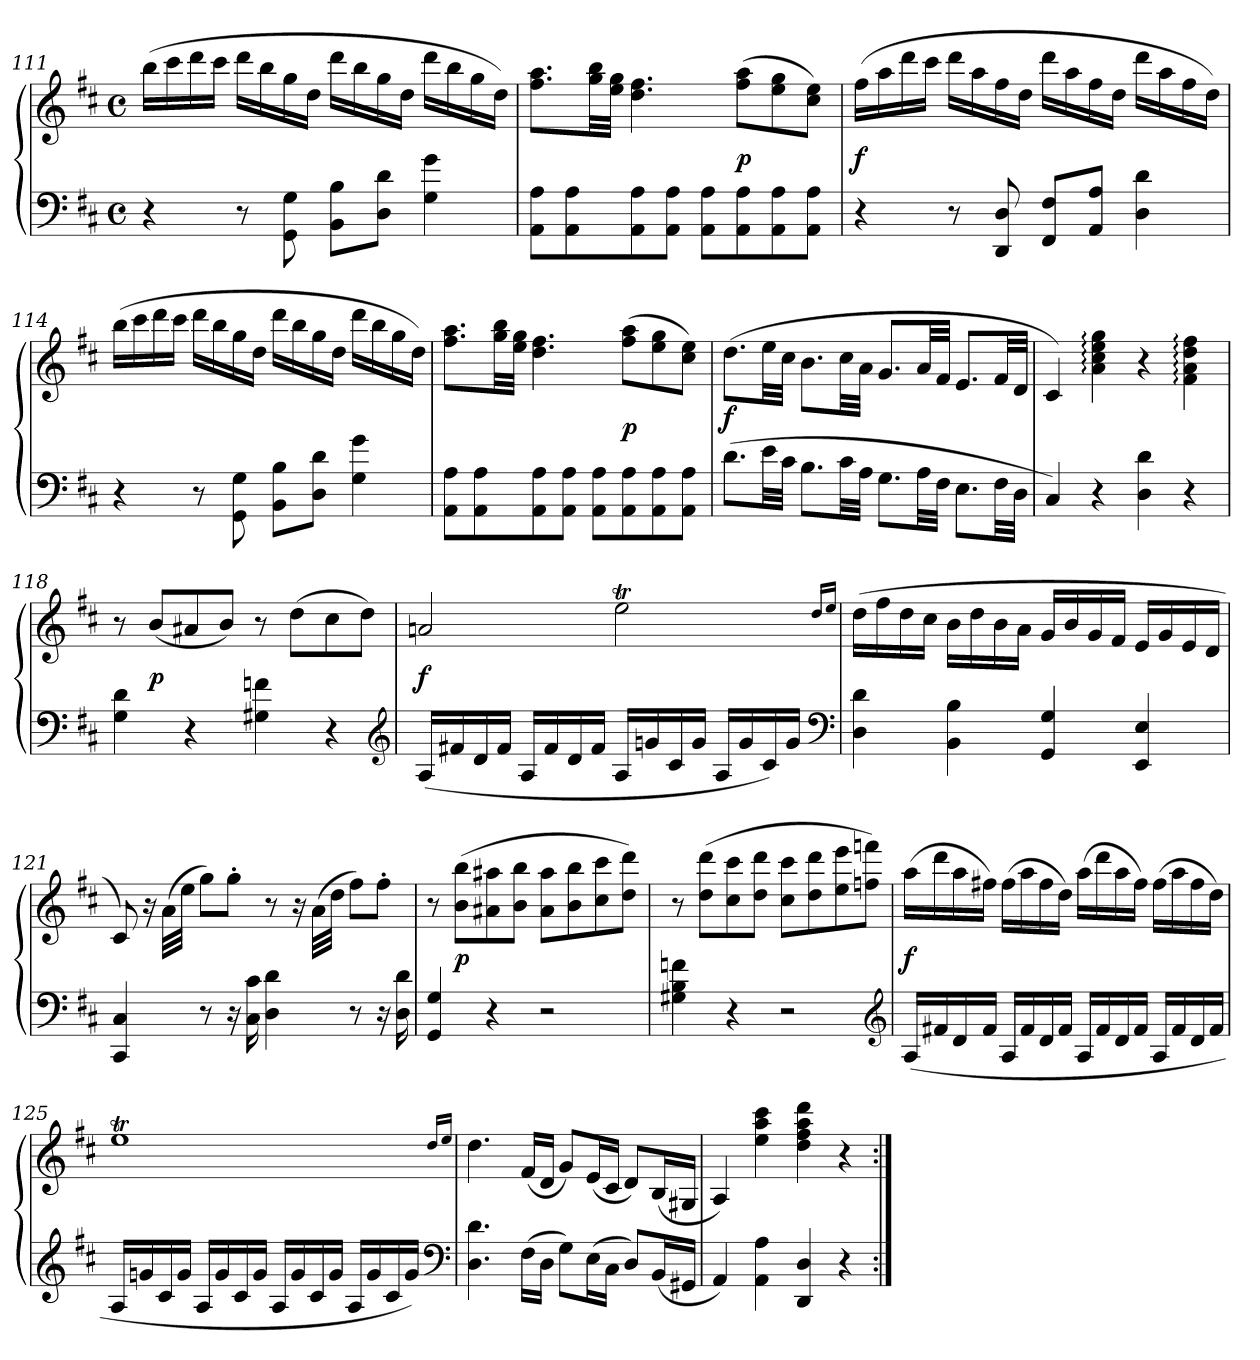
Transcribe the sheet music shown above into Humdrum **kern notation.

**kern	**kern	**dynam
*part1	*part1	*part1
*staff2	*staff1	*staff1/2
*clefF4	*clefG2	*
*k[f#c#]	*k[f#c#]	*
*M4/4	*M4/4	*
*met(c)	*met(c)	*
=111	=111	=111
4r	(16bbLL	.
.	16ccc#	.
.	16ddd	.
.	16ccc#JJ	.
8r	16dddLL	.
.	16bb	.
8GG\ 8G\	16gg	.
.	16ddJJ	.
8BB 8BL	16dddLL	.
.	16bb	.
8D 8dJ	16gg	.
.	16ddJJ	.
4G 4g	16dddLL	.
.	16bb	.
.	16gg	.
.	16ddJJ)	.
=112	=112	=112
8AA 8AL	8.ff# 8.aaL	.
8AA 8A	.	.
.	32gg 32bbLL	.
.	32ee 32ggJJJ	.
8AA 8A	4.dd 4.ff#	.
8AA 8AJ	.	.
8AA 8AL	.	.
8AA 8A	(8ff# 8aaL	p
8AA 8A	8ee 8gg	.
8AA 8AJ	8cc# 8eeJ)	.
=113	=113	=113
4r	(16ff#LL	f
.	16aa	.
.	16ddd	.
.	16ccc#JJ	.
8r	16dddLL	.
.	16aa	.
8DD 8D	16ff#	.
.	16ddJJ	.
8FF# 8F#L	16dddLL	.
.	16aa	.
8AA 8AJ	16ff#	.
.	16ddJJ	.
4D 4d	16dddLL	.
.	16aa	.
.	16ff#	.
.	16ddJJ)	.
=114	=114	=114
4r	(16bbLL	.
.	16ccc#	.
.	16ddd	.
.	16ccc#JJ	.
8r	16dddLL	.
.	16bb	.
8GG\ 8G\	16gg	.
.	16ddJJ	.
8BB 8BL	16dddLL	.
.	16bb	.
8D 8dJ	16gg	.
.	16ddJJ	.
4G 4g	16dddLL	.
.	16bb	.
.	16gg	.
.	16ddJJ)	.
=115	=115	=115
8AA 8AL	8.ff# 8.aaL	.
8AA 8A	.	.
.	32gg 32bbLL	.
.	32ee 32ggJJJ	.
8AA 8A	4.dd 4.ff#	.
8AA 8AJ	.	.
8AA 8AL	.	.
8AA 8A	(8ff# 8aaL	p
8AA 8A	8ee 8gg	.
8AA 8AJ	8cc# 8eeJ)	.
=116	=116	=116
(8.dL	(8.ddL	f
32eLL	32eeLL	.
32c#JJJ	32cc#JJJ	.
8.BL	8.bL	.
32c#LL	32cc#LL	.
32AJJJ	32aJJJ	.
8.GL	8.gL	.
32ALL	32aLL	.
32F#JJJ	32f#JJJ	.
8.EL	8.eL	.
32F#LL	32f#LL	.
32DJJJ	32dJJJ	.
=117	=117	=117
4C#)	4c#)	.
4r	4a: 4cc#: 4ee: 4gg:	.
4D 4d	4r	.
4r	4f#: 4a: 4dd: 4ff#:	.
=118	=118	=118
4G 4d	8r	.
.	(8bL	p
4r	8a#X	.
.	8bJ)	.
4G#X 4fn	8r	.
.	(8ddL	.
4r	8cc#	.
.	8ddJ)	.
*clefG2	*	*
=119	=119	=119
(16ALL	2an	f
16f#X	.	.
16d	.	.
16f#JJ	.	.
16ALL	.	.
16f#	.	.
16d	.	.
16f#JJ	.	.
16ALL	2eeT	.
16gn	.	.
16c#	.	.
16gJJ	.	.
16ALL	.	.
16g	.	.
16c#)	.	.
16gJJ	.	.
*clefF4	*	*
.	16qddTTTLL	.
.	16qeeJJ	.
=120	=120	=120
4D 4d	(16ddLL	.
.	16ff#	.
.	16dd	.
.	16cc#JJ	.
4BB 4B	16bLL	.
.	16dd	.
.	16b	.
.	16aJJ	.
4GG 4G	16gLL	.
.	16b	.
.	16g	.
.	16f#JJ	.
4EE 4E	16eLL	.
.	16g	.
.	16e	.
.	16dJJ	.
=121	=121	=121
4CC# 4C#	8c#)	.
.	16r	.
.	(32aLLL	.
.	32eeJJJ	.
8r	8ggL)	.
16r	8gg'J	.
16C# 16c#	.	.
4D 4d	8r	.
.	16r	.
.	(32aLLL	.
.	32ddJJJ	.
8r	8ff#L)	.
16r	8ff#'J	.
16D 16d	.	.
=122	=122	=122
4GG 4G	8r	.
.	(8b 8bbL	p
4r	8a#X 8aa#X	.
.	8b 8bbJ	.
2r	8a# 8aa#L	.
.	8b 8bb	.
.	8cc# 8ccc#	.
.	8dd 8dddJ)	.
=123	=123	=123
4G#X 4B 4fn	8r	.
.	(8dd 8dddL	.
4r	8cc# 8ccc#	.
.	8dd 8dddJ	.
2r	8cc# 8ccc#L	.
.	8dd 8ddd	.
.	8ee 8eee	.
.	8ffn 8fffnJ)	.
*clefG2	*	*
=124	=124	=124
(16ALL	(16aaLL	f
16f#X	16ddd	.
16d	16aa	.
16f#JJ	16ff#XJJ)	.
16ALL	(16ff#LL	.
16f#	16aa	.
16d	16ff#	.
16f#JJ	16ddJJ)	.
16ALL	(16aaLL	.
16f#	16ddd	.
16d	16aa	.
16f#JJ	16ff#JJ)	.
16ALL	(16ff#LL	.
16f#	16aa	.
16d	16ff#	.
16f#JJ	16ddJJ)	.
=125	=125	=125
16ALL	1eeT	.
16gn	.	.
16c#	.	.
16gJJ	.	.
16ALL	.	.
16g	.	.
16c#	.	.
16gJJ	.	.
16ALL	.	.
16g	.	.
16c#	.	.
16gJJ	.	.
16ALL	.	.
16g	.	.
16c#	.	.
16gJJ)	.	.
*clefF4	*	*
.	16qddTTTLL	.
.	16qeeJJ	.
=126	=126	=126
4.D 4.d	4.dd	.
(16F#LL	(16f#LL	.
16DJJ	16dJJ	.
8GL)	8gL)	.
(16EL	(16eL	.
16C#JJ	16c#JJ	.
8DL)	8dL)	.
(16BBL	(16BL	.
16GG#XJJ	16G#XJJ	.
=127	=127	=127
4AA)	4A)	.
4AA 4A	4ee 4aa 4ccc#	.
4DD 4D	4dd 4ff# 4aa 4ddd	.
4r	4r	.
=:|!	=:|!	=:|!
*-	*-	*-
